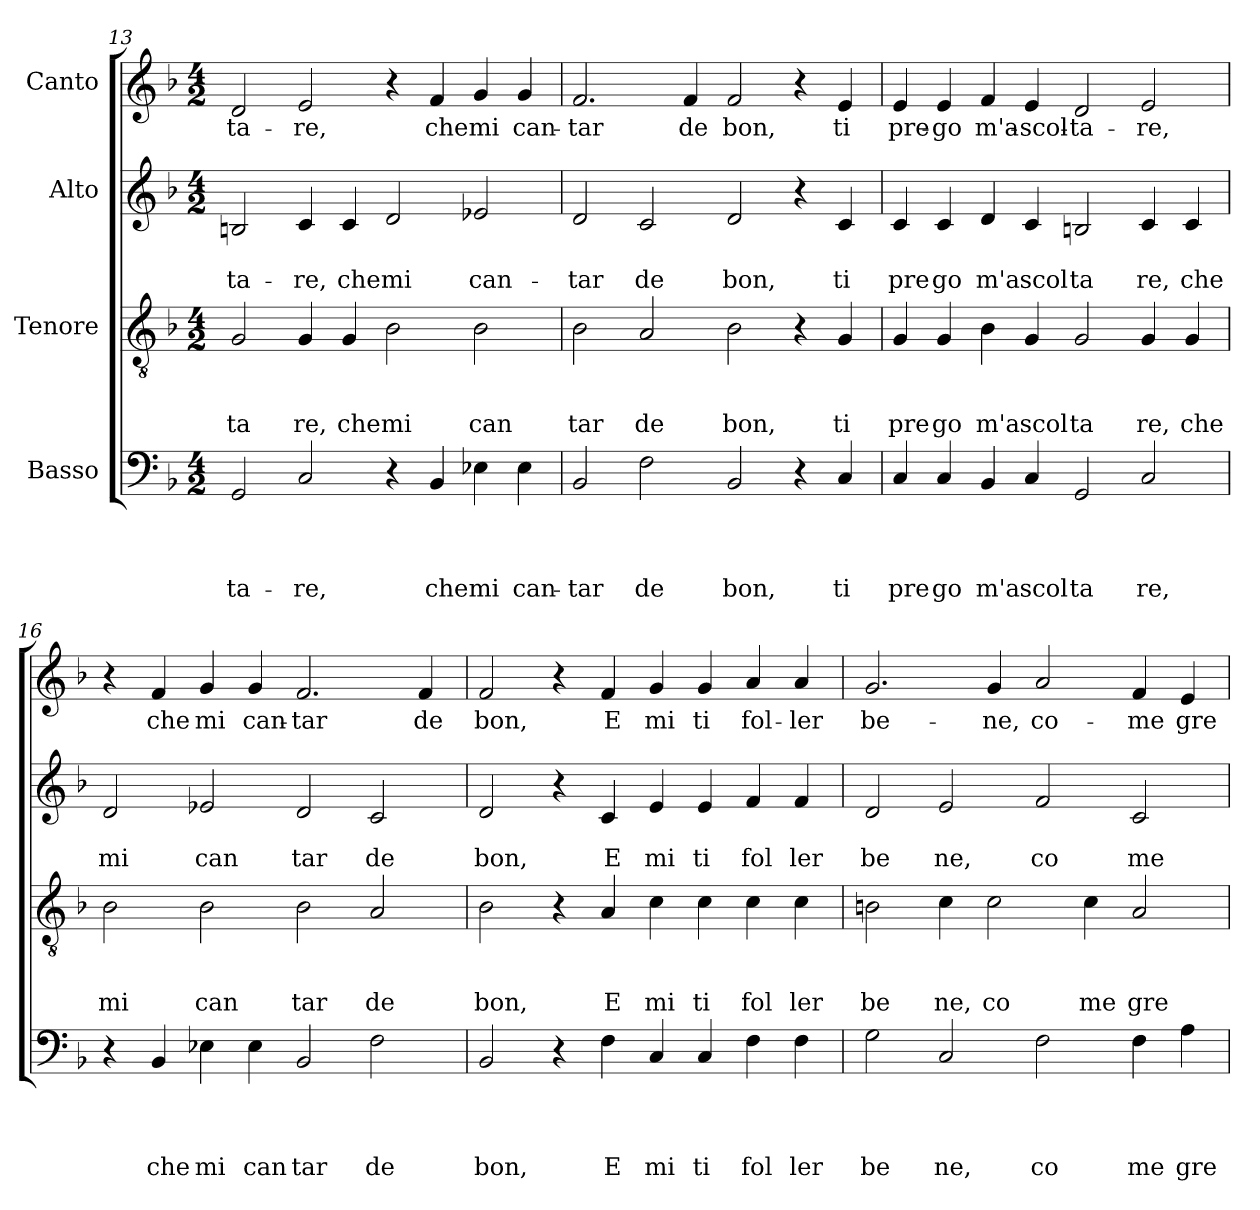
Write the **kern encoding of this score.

**kern	**text	**text	**text	**text	**kern	**text	**text	**text	**kern	**text	**text	**kern	**text
*part4	*part4	*part4	*part4	*part4	*part3	*part3	*part3	*part3	*part2	*part2	*part2	*part1	*part1
*staff4	*staff4	*staff4	*staff4	*staff4	*staff3	*staff3	*staff3	*staff3	*staff2	*staff2	*staff2	*staff1	*staff1
*I"Basso	*	*	*	*	*I"Tenore	*	*	*	*I"Alto	*	*	*I"Canto	*
*clefF4	*	*	*	*	*clefGv2	*	*	*	*clefG2	*	*	*clefG2	*
*ITrd-3c-5	*	*	*	*	*	*	*	*	*ITrd-3c-5	*	*	*ITrd-3c-5	*
*k[b-e-]	*	*	*	*	*k[b-]	*	*	*	*k[b-e-]	*	*	*k[b-e-]	*
*B-:	*	*	*	*	*F:	*	*	*	*B-:	*	*	*B-:	*
*M4/2	*	*	*	*	*M4/2	*	*	*	*M4/2	*	*	*M4/2	*
=13	=13	=13	=13	=13	=13	=13	=13	=13	=13	=13	=13	=13	=13
!	!	!	!	!LO:LY:b	!	!	!	!LO:LY:b	!	!	!LO:LY:b	!	!LO:LY:b
2C/	.	.	.	-ta-	2G/	.	.	ta	2en/	.	-ta-	2g/	-ta-
!	!	!	!	!LO:LY:b	!	!	!	!LO:LY:b	!	!	!LO:LY:b	!	!LO:LY:b
2F/	.	.	.	-re,	4G/	.	.	re,	4f/	.	-re,	2a/	-re,
!	!	!	!	!	!	!	!	!LO:LY:b	!	!	!LO:LY:b	!	!
.	.	.	.	.	4G/	.	.	che	4f/	.	che	.	.
!	!	!	!	!	!	!	!	!LO:LY:b	!	!	!LO:LY:b	!	!
4r	.	.	.	.	2B-\	.	.	mi	2g/	.	mi	4r	.
!	!	!	!	!LO:LY:b	!	!	!	!	!	!	!	!	!LO:LY:b
4E-/	.	.	.	che	.	.	.	.	.	.	.	4b-/	che
!	!	!	!	!LO:LY:b	!	!	!	!LO:LY:b	!	!	!LO:LY:b	!	!LO:LY:b
4A-\	.	.	.	mi	2B-\	.	.	can	2a-X/	.	can-	4cc/	mi
!	!	!	!	!LO:LY:b	!	!	!	!	!	!	!	!	!LO:LY:b
4A-\	.	.	.	can-	.	.	.	.	.	.	.	4cc/	can-
!!LO:PB:g=z
=14	=14	=14	=14	=14	=14	=14	=14	=14	=14	=14	=14	=14	=14
!	!	!	!	!LO:LY:b	!	!	!	!LO:LY:b	!	!	!LO:LY:b	!	!LO:LY:b
2E-/	.	.	.	-tar	2B-\	.	.	tar	2g/	.	-tar	2.b-/	-tar
!	!	!	!	!LO:LY:b	!	!	!	!LO:LY:b	!	!	!LO:LY:b	!	!
2B-\	.	.	.	de	2A/	.	.	de	2f/	.	de	.	.
!	!	!	!	!	!	!	!	!	!	!	!	!	!LO:LY:b
.	.	.	.	.	.	.	.	.	.	.	.	4b-/	de
!	!	!	!	!LO:LY:b	!	!	!	!LO:LY:b	!	!	!LO:LY:b	!	!LO:LY:b
2E-/	.	.	.	bon,	2B-\	.	.	bon,	2g/	.	bon,	2b-/	bon,
4r	.	.	.	.	4r	.	.	.	4r	.	.	4r	.
!	!	!	!	!LO:LY:b	!	!	!	!LO:LY:b	!	!	!LO:LY:b	!	!LO:LY:b
4F/	.	.	.	ti	4G/	.	.	ti	4f/	.	ti	4a/	ti
=15	=15	=15	=15	=15	=15	=15	=15	=15	=15	=15	=15	=15	=15
!	!	!	!	!LO:LY:b	!	!	!	!LO:LY:b	!	!	!LO:LY:b	!	!LO:LY:b
4F/	.	.	.	pre	4G/	.	.	pre	4f/	.	pre	4a/	pre-
!	!	!	!	!LO:LY:b	!	!	!	!LO:LY:b	!	!	!LO:LY:b	!	!LO:LY:b
4F/	.	.	.	go	4G/	.	.	go	4f/	.	go	4a/	-go
!	!	!	!	!LO:LY:b	!	!	!	!LO:LY:b	!	!	!LO:LY:b	!	!LO:LY:b
4E-/	.	.	.	m'a	4B-\	.	.	m'a	4g/	.	m'a	4b-/	m'a-
!	!	!	!	!LO:LY:b	!	!	!	!LO:LY:b	!	!	!LO:LY:b	!	!LO:LY:b
4F/	.	.	.	scol	4G/	.	.	scol	4f/	.	scol	4a/	-scol-
!	!	!	!	!LO:LY:b	!	!	!	!LO:LY:b	!	!	!LO:LY:b	!	!LO:LY:b
2C/	.	.	.	ta	2G/	.	.	ta	2en/	.	ta	2g/	-ta-
!	!	!	!	!LO:LY:b	!	!	!	!LO:LY:b	!	!	!LO:LY:b	!	!LO:LY:b
2F/	.	.	.	re,	4G/	.	.	re,	4f/	.	re,	2a/	-re,
!	!	!	!	!	!	!	!	!LO:LY:b	!	!	!LO:LY:b	!	!
.	.	.	.	.	4G/	.	.	che	4f/	.	che	.	.
=16	=16	=16	=16	=16	=16	=16	=16	=16	=16	=16	=16	=16	=16
!	!	!	!	!	!	!	!	!LO:LY:b	!	!	!LO:LY:b	!	!
4r	.	.	.	.	2B-\	.	.	mi	2g/	.	mi	4r	.
!	!	!	!	!LO:LY:b	!	!	!	!	!	!	!	!	!LO:LY:b
4E-/	.	.	.	che	.	.	.	.	.	.	.	4b-/	che
!	!	!	!	!LO:LY:b	!	!	!	!LO:LY:b	!	!	!LO:LY:b	!	!LO:LY:b
4A-\	.	.	.	mi	2B-\	.	.	can	2a-X/	.	can	4cc/	mi
!	!	!	!	!LO:LY:b	!	!	!	!	!	!	!	!	!LO:LY:b
4A-\	.	.	.	can	.	.	.	.	.	.	.	4cc/	can-
!	!	!	!	!LO:LY:b	!	!	!	!LO:LY:b	!	!	!LO:LY:b	!	!LO:LY:b
2E-/	.	.	.	tar	2B-\	.	.	tar	2g/	.	tar	2.b-/	-tar
!	!	!	!	!LO:LY:b	!	!	!	!LO:LY:b	!	!	!LO:LY:b	!	!
2B-\	.	.	.	de	2A/	.	.	de	2f/	.	de	.	.
!	!	!	!	!	!	!	!	!	!	!	!	!	!LO:LY:b
.	.	.	.	.	.	.	.	.	.	.	.	4b-/	de
=17	=17	=17	=17	=17	=17	=17	=17	=17	=17	=17	=17	=17	=17
!	!	!	!	!LO:LY:b	!	!	!	!LO:LY:b	!	!	!LO:LY:b	!	!LO:LY:b
2E-/	.	.	.	bon,	2B-\	.	.	bon,	2g/	.	bon,	2b-/	bon,
4r	.	.	.	.	4r	.	.	.	4r	.	.	4r	.
!	!	!	!	!LO:LY:b	!	!	!	!LO:LY:b	!	!	!LO:LY:b	!	!LO:LY:b
4B-\	.	.	.	E	4A/	.	.	E	4f/	.	E	4b-/	E
!	!	!	!	!LO:LY:b	!	!	!	!LO:LY:b	!	!	!LO:LY:b	!	!LO:LY:b
4F/	.	.	.	mi	4c\	.	.	mi	4a/	.	mi	4cc/	mi
!	!	!	!	!LO:LY:b	!	!	!	!LO:LY:b	!	!	!LO:LY:b	!	!LO:LY:b
4F/	.	.	.	ti	4c\	.	.	ti	4a/	.	ti	4cc/	ti
!	!	!	!	!LO:LY:b	!	!	!	!LO:LY:b	!	!	!LO:LY:b	!	!LO:LY:b
4B-\	.	.	.	fol	4c\	.	.	fol	4b-/	.	fol	4dd/	fol-
!	!	!	!	!LO:LY:b	!	!	!	!LO:LY:b	!	!	!LO:LY:b	!	!LO:LY:b
4B-\	.	.	.	ler	4c\	.	.	ler	4b-/	.	ler	4dd/	-ler
=18	=18	=18	=18	=18	=18	=18	=18	=18	=18	=18	=18	=18	=18
!	!	!	!	!LO:LY:b	!	!	!	!LO:LY:b	!	!	!LO:LY:b	!	!LO:LY:b
2c\	.	.	.	be	2Bn\	.	.	be	2g/	.	be	2.cc/	be-
!	!	!	!	!LO:LY:b	!	!	!	!LO:LY:b	!	!	!LO:LY:b	!	!
2F/	.	.	.	ne,	4c\	.	.	ne,	2a/	.	ne,	.	.
!	!	!	!	!	!	!	!	!LO:LY:b	!	!	!	!	!LO:LY:b
.	.	.	.	.	2c\	.	.	co	.	.	.	4cc/	-ne,
!	!	!	!	!LO:LY:b	!	!	!	!	!	!	!LO:LY:b	!	!LO:LY:b
2B-\	.	.	.	co	.	.	.	.	2b-/	.	co	2dd/	co-
!	!	!	!	!	!	!	!	!LO:LY:b	!	!	!	!	!
.	.	.	.	.	4c\	.	.	me	.	.	.	.	.
!	!	!	!	!LO:LY:b	!	!	!	!LO:LY:b	!	!	!LO:LY:b	!	!LO:LY:b
4B-\	.	.	.	me	2A/	.	.	gre	2f/	.	me	4b-/	-me
!	!	!	!	!LO:LY:b	!	!	!	!	!	!	!	!	!LO:LY:b
4d\	.	.	.	gre	.	.	.	.	.	.	.	4a/	gre-
=	=	=	=	=	=	=	=	=	=	=	=	=	=
*-	*-	*-	*-	*-	*-	*-	*-	*-	*-	*-	*-	*-	*-
